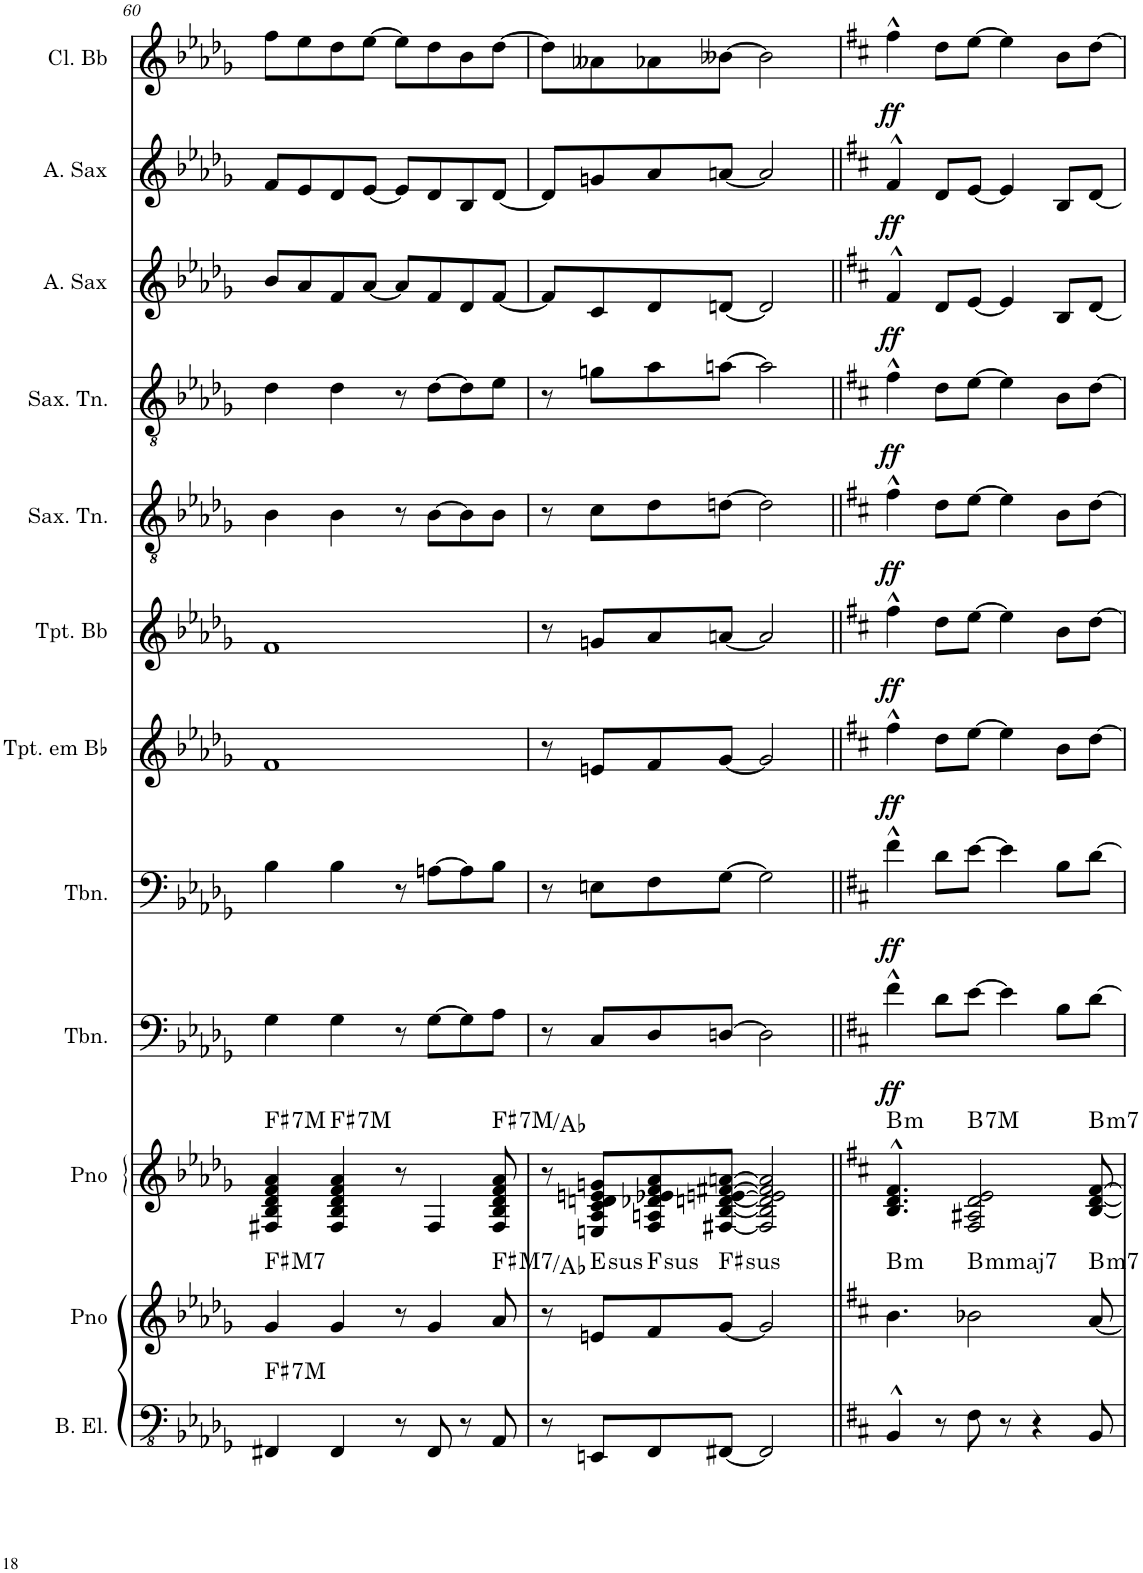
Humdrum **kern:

**kern	**harte	**kern	**kern	**harte	**kern	**dynam	**kern	**dynam	**kern	**dynam	**kern	**dynam	**kern	**dynam	**kern	**dynam	**kern	**dynam	**kern	**dynam	**kern	**dynam
*part12	*part12	*part11	*part10	*part10	*part9	*part9	*part8	*part8	*part7	*part7	*part6	*part6	*part5	*part5	*part4	*part4	*part3	*part3	*part2	*part2	*part1	*part1
*staff12	*	*staff11	*staff10	*	*staff9	*staff9	*staff8	*staff8	*staff7	*staff7	*staff6	*staff6	*staff5	*staff5	*staff4	*staff4	*staff3	*staff3	*staff2	*staff2	*staff1	*staff1
*I"Baixo elétrico	*	*I"Piano	*I"Piano	*	*I"Trombone	*	*I"Trombone	*	*I"Trompete em Bb	*	*I"Trompete Bb	*	*I"Saxofone Tenor	*	*I"Saxofone Tenor	*	*I"Saxofone Alto	*	*I"Saxofone Alto	*	*I"Clarineta Bb	*
*I'B. El.	*	*I'Pno	*I'Pno	*	*I'Tbn.	*	*I'Tbn.	*	*I'Tpt. em Bb	*	*I'Tpt. Bb	*	*I'Sax. Tn.	*	*I'Sax. Tn.	*	*	*	*	*	*I'Cl. Bb	*
!!LO:PB:g=z
*clefFv4	*	*clefG2	*clefG2	*	*clefF4	*	*clefF4	*	*clefG2	*	*clefG2	*	*clefGv2	*	*clefGv2	*	*clefG2	*	*clefG2	*	*clefG2	*
*	*	*	*	*	*	*	*	*	*ITrd1c2	*	*ITrd1c2	*	*ITrd8c14	*	*ITrd8c14	*	*ITrd5c9	*	*ITrd5c9	*	*ITrd1c2	*
*k[b-e-a-d-g-]	*	*k[b-e-a-d-g-]	*k[b-e-a-d-g-]	*	*k[b-e-a-d-g-]	*	*k[b-e-a-d-g-]	*	*k[b-e-a-d-g-]	*	*k[b-e-a-d-g-]	*	*k[b-e-a-d-g-]	*	*k[b-e-a-d-g-]	*	*k[b-e-a-d-g-]	*	*k[b-e-a-d-g-]	*	*k[b-e-a-d-g-]	*
*M4/4	*	*M4/4	*M4/4	*	*M4/4	*	*M4/4	*	*M4/4	*	*M4/4	*	*M4/4	*	*M4/4	*	*M4/4	*	*M4/4	*	*M4/4	*
=60	=60	=60	=60	=60	=60	=60	=60	=60	=60	=60	=60	=60	=60	=60	=60	=60	=60	=60	=60	=60	=60	=60
!	!LO:H:kt=7	!	!	!LO:H:kt=7	!	!	!	!	!	!	!	!	!	!	!	!	!	!	!	!	!	!
4FFF#X/	F#:7	4g-/	4F#X/ 4B-/ 4d-/ 4f/ 4a-/	F#:7	4G-\	.	4B-\	.	1f	.	1f	.	4B-\	.	4d-\	.	8b-/L	.	8f/L	.	8ff\L	.
.	.	.	.	.	.	.	.	.	.	.	.	.	.	.	.	.	8a-/	.	8e-/	.	8ee-\	.
!	!	!	!	!LO:H:kt=7	!	!	!	!	!	!	!	!	!	!	!	!	!	!	!	!	!	!
4FFF#/	.	4g-/	4F#/ 4B-/ 4d-/ 4f/ 4a-/	F#:7	4G-\	.	4B-\	.	.	.	.	.	4B-\	.	4d-\	.	8f/	.	8d-/	.	8dd-\	.
.	.	.	.	.	.	.	.	.	.	.	.	.	.	.	.	.	[8a-/J	.	[8e-/J	.	[8ee-\J	.
8r	.	8r	8r	.	8r	.	8r	.	.	.	.	.	8r	.	8r	.	8a-/L]	.	8e-/L]	.	8ee-\L]	.
8FFF#/	.	4g-/	4F#/	.	[8G-\L	.	[8An\L	.	.	.	.	.	[8B-\L	.	[8d-\L	.	8f/	.	8d-/	.	8dd-\	.
8r	.	.	.	.	8G-\]	.	8A\]	.	.	.	.	.	8B-\]	.	8d-\]	.	8d-/	.	8B-/	.	8b-\	.
!	!	!	!	!LO:H:kt=7	!	!	!	!	!	!	!	!	!	!	!	!	!	!	!	!	!	!
8AAA-/	.	8a-/	8F#/ 8B-/ 8d-/ 8f/ 8a-/	F#:7/bb3	8A-\J	.	8B-\J	.	.	.	.	.	8B-\J	.	8e-\J	.	[8f/J	.	[8d-/J	.	[8dd-\J	.
=61	=61	=61	=61	=61	=61	=61	=61	=61	=61	=61	=61	=61	=61	=61	=61	=61	=61	=61	=61	=61	=61	=61
8r	.	8r	8r	.	8r	.	8r	.	8r	.	8r	.	8r	.	8r	.	8f/L]	.	8d-/L]	.	8dd-\L]	.
8EEEn/L	.	8en/L	8En/ 8A-/ 8c/ 8dn/ 8en/ 8gn/L	.	8C/L	.	8En\L	.	8en/L	.	8gn/L	.	8c\L	.	8gn\L	.	8c/	.	8gn/	.	8a--X\	.
8FFF/	.	8f/	8F/ 8An/ 8d-X/ 8e-X/ 8f/ 8a-/	.	8D-/	.	8F\	.	8f/	.	8a-/	.	8d-\	.	8a-\	.	8d-/	.	8a-/	.	8a-X\	.
[8FFF#X/J	.	[8g-/J	[8F#X/ [8B-/ [8dn/ [8en/ [8f#X/ [8an/J	.	[8Dn/J	.	[8G-\J	.	[8g-/J	.	[8an/J	.	[8dn\J	.	[8an\J	.	[8dn/J	.	[8an/J	.	[8b--X\J	.
2FFF#/]	.	2g-/]	2F#/] 2B-/] 2d/] 2e/] 2f#/] 2a/]	.	2D\]	.	2G-\]	.	2g-/]	.	2a/]	.	2d\]	.	2a\]	.	2d/]	.	2a/]	.	2b--\]	.
=62	=62	=62	=62	=62	=62	=62	=62	=62	=62	=62	=62	=62	=62	=62	=62	=62	=62	=62	=62	=62	=62	=62
*k[f#c#]	*	*k[f#c#]	*k[f#c#]	*	*k[f#c#]	*	*k[f#c#]	*	*k[f#c#]	*	*k[f#c#]	*	*k[f#c#]	*	*k[f#c#]	*	*k[f#c#]	*	*k[f#c#]	*	*k[f#c#]	*
!	!	!	!	!LO:H:kt=m	!	!LO:DY:b	!	!LO:DY:b	!	!LO:DY:b	!	!LO:DY:b	!	!LO:DY:b	!	!LO:DY:b	!	!LO:DY:b	!	!LO:DY:b	!	!LO:DY:b
4BBB^^/	.	4.b\	4.B/^^ 4.d/^^ 4.f#/^^	B:min	4f#^^\	ff	4f#^^\	ff	4ff#^^\	ff	4ff#^^\	ff	4f#^^\	ff	4f#^^\	ff	4f#^^/	ff	4f#^^/	ff	4ff#^^\	ff
8r	.	.	.	.	8d\L	.	8d\L	.	8dd\L	.	8dd\L	.	8d\L	.	8d\L	.	8d/L	.	8d/L	.	8dd\L	.
!	!	!	!	!LO:H:kt=7	!	!	!	!	!	!	!	!	!	!	!	!	!	!	!	!	!	!
8FF#\	.	2b-X\	2F#/ 2A#X/ 2d/ 2e/	B:7	[8e\J	.	[8e\J	.	[8ee\J	.	[8ee\J	.	[8e\J	.	[8e\J	.	[8e/J	.	[8e/J	.	[8ee\J	.
8r	.	.	.	.	4e\]	.	4e\]	.	4ee\]	.	4ee\]	.	4e\]	.	4e\]	.	4e/]	.	4e/]	.	4ee\]	.
4r	.	.	.	.	.	.	.	.	.	.	.	.	.	.	.	.	.	.	.	.	.	.
.	.	.	.	.	8B\L	.	8B\L	.	8b\L	.	8b\L	.	8B\L	.	8B\L	.	8B/L	.	8B/L	.	8b\L	.
!	!	!	!	!LO:H:kt=m7	!	!	!	!	!	!	!	!	!	!	!	!	!	!	!	!	!	!
8BBB/	.	[8a/	[8B/ [8d/ [8f#/	B:min7	[8d\J	.	[8d\J	.	[8dd\J	.	[8dd\J	.	[8d\J	.	[8d\J	.	[8d/J	.	[8d/J	.	[8dd\J	.
=	=	=	=	=	=	=	=	=	=	=	=	=	=	=	=	=	=	=	=	=	=	=
*-	*-	*-	*-	*-	*-	*-	*-	*-	*-	*-	*-	*-	*-	*-	*-	*-	*-	*-	*-	*-	*-	*-
